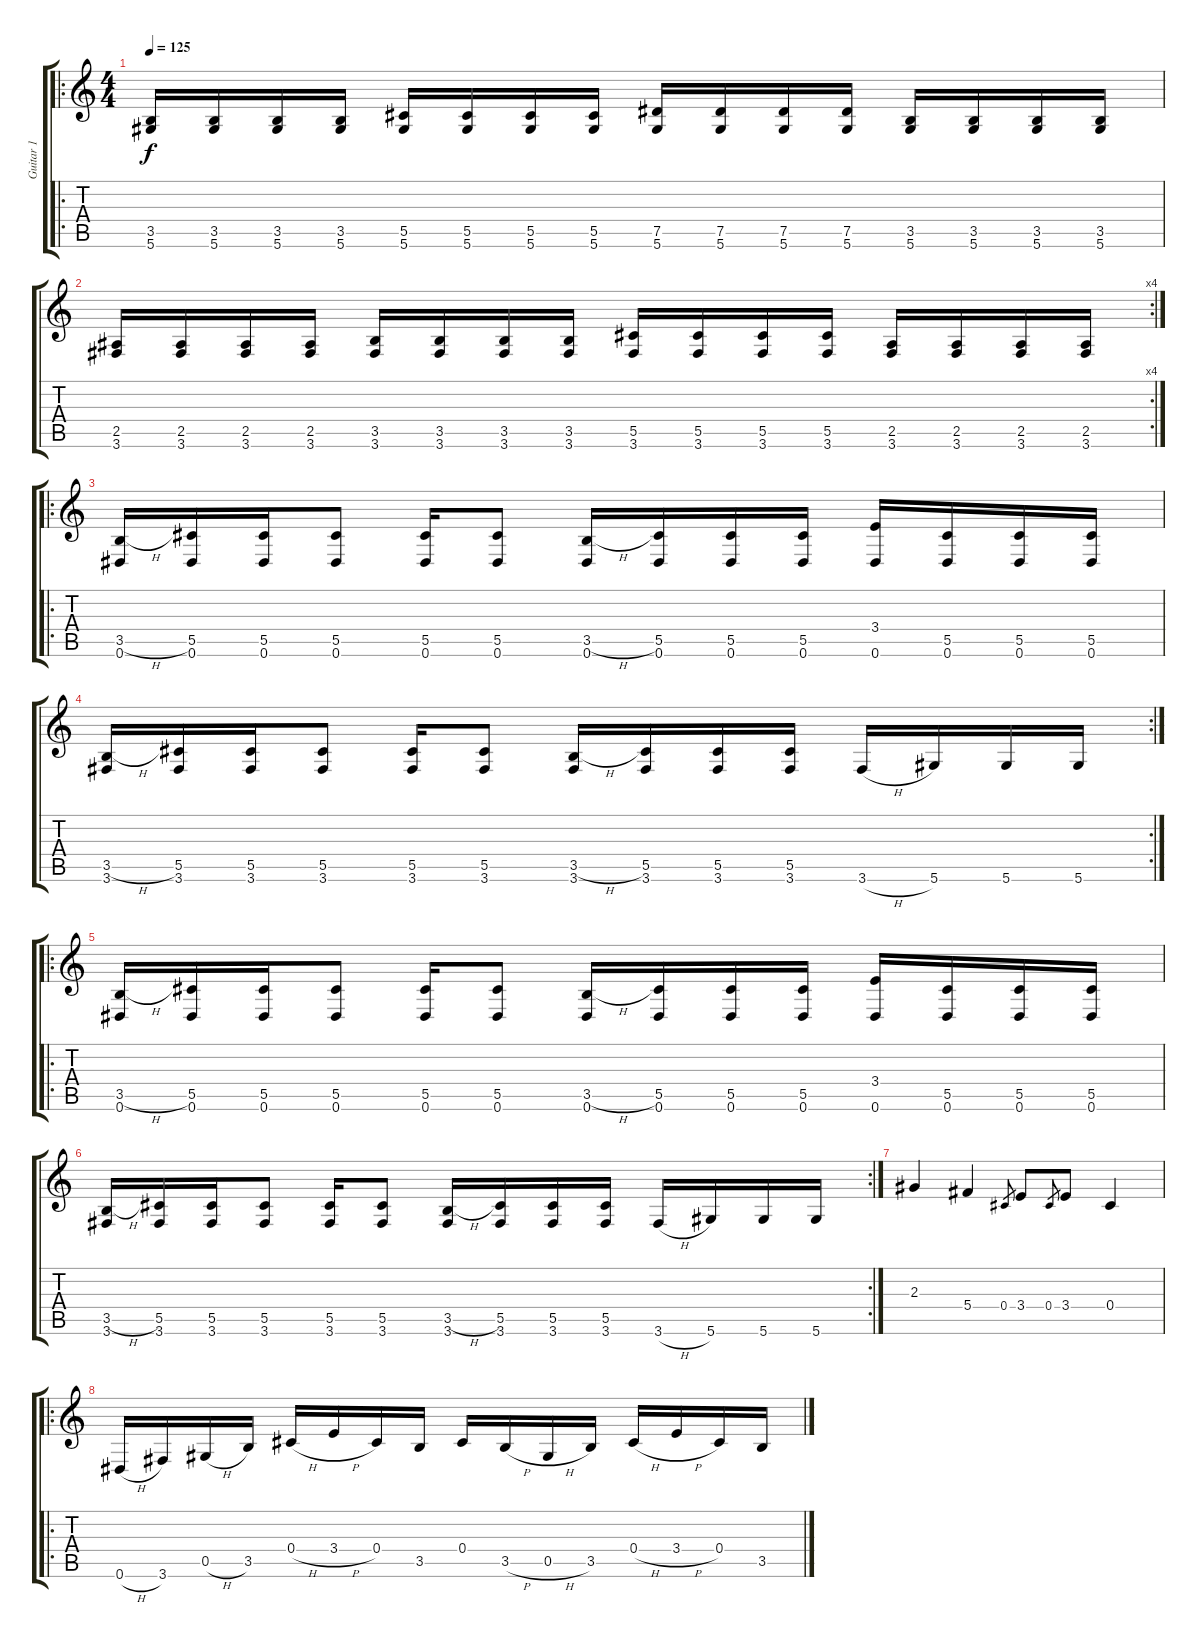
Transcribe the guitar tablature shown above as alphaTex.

\track ("Guitar 1" "Guitar 1") {instrument overdrivenguitar}
\staff {score tabs}
\tuning (Eb4 Bb3 Gb3 Db3 Ab2 Eb2) {hide}
\ro
\ts (4 4)
\tempo 125
\clef g2
\ks c
(3.5 5.6).16{dy f} (3.5 5.6).16 (3.5 5.6).16 (3.5 5.6).16 (5.5 5.6).16 (5.5 5.6).16 (5.5 5.6).16 (5.5 5.6).16 (7.5 5.6).16 (7.5 5.6).16 (7.5 5.6).16 (7.5 5.6).16 (3.5 5.6).16 (3.5 5.6).16 (3.5 5.6).16 (3.5 5.6).16 |
\rc 4
(2.5 3.6).16 (2.5 3.6).16 (2.5 3.6).16 (2.5 3.6).16 (3.5 3.6).16 (3.5 3.6).16 (3.5 3.6).16 (3.5 3.6).16 (5.5 3.6).16 (5.5 3.6).16 (5.5 3.6).16 (5.5 3.6).16 (2.5 3.6).16 (2.5 3.6).16 (2.5 3.6).16 (2.5 3.6).16 |
\ro
(3.5{h} 0.6).16 (5.5 0.6).16 (5.5 0.6).16 (5.5 0.6).8 (5.5 0.6).16 (5.5 0.6).8 (3.5{h} 0.6).16 (5.5 0.6).16 (5.5 0.6).16 (5.5 0.6).16 (3.4 0.6).16 (5.5 0.6).16 (5.5 0.6).16 (5.5 0.6).16 |
\rc 2
(3.5{h} 3.6).16 (5.5 3.6).16 (5.5 3.6).16 (5.5 3.6).8 (5.5 3.6).16 (5.5 3.6).8 (3.5{h} 3.6).16 (5.5 3.6).16 (5.5 3.6).16 (5.5 3.6).16 3.6{h}.16 5.6.16 5.6.16 5.6.16 |
\ro
(3.5{h} 0.6).16 (5.5 0.6).16 (5.5 0.6).16 (5.5 0.6).8 (5.5 0.6).16 (5.5 0.6).8 (3.5{h} 0.6).16 (5.5 0.6).16 (5.5 0.6).16 (5.5 0.6).16 (3.4 0.6).16 (5.5 0.6).16 (5.5 0.6).16 (5.5 0.6).16 |
\rc 2
(3.5{h} 3.6).16 (5.5 3.6).16 (5.5 3.6).16 (5.5 3.6).8 (5.5 3.6).16 (5.5 3.6).8 (3.5{h} 3.6).16 (5.5 3.6).16 (5.5 3.6).16 (5.5 3.6).16 3.6{h}.16 5.6.16 5.6.16 5.6.16 |
2.3.4 5.4.4 0.4.8{gr} 3.4.8 0.4.8{gr} 3.4.8 0.4.4 |
\ro
0.6{h}.16 3.6.16 0.5{h}.16 3.5.16 0.4{h}.16 3.4{h}.16 0.4.16 3.5.16 0.4.16 3.5{h}.16 0.5{h}.16 3.5.16 0.4{h}.16 3.4{h}.16 0.4.16 3.5.16
